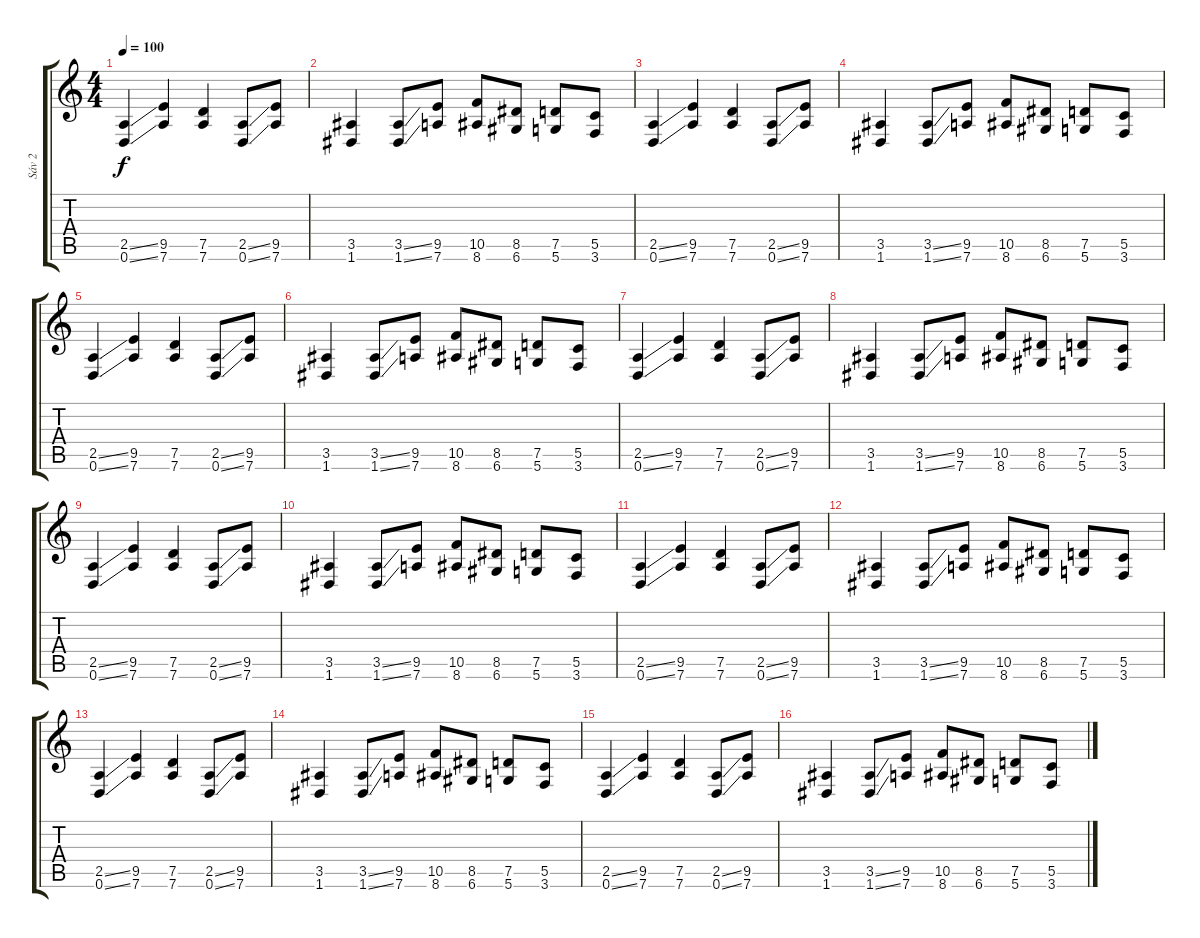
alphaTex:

\track ("Sáv 2" "Sáv 2") {instrument electricguitarclean}
\staff {score tabs}
\tuning (D4 A3 F3 C3 G2 D2) {hide}
\ts (4 4)
\tempo 100
\clef g2
\ks c
(2.5{ss} 0.6{ss}).4{dy f} (9.5 7.6).4 (7.5 7.6).4 (2.5{ss} 0.6{ss}).8 (9.5 7.6).8 |
(3.5 1.6).4 (3.5{ss} 1.6{ss}).8 (9.5 7.6).8 (10.5 8.6).8 (8.5 6.6).8 (7.5 5.6).8 (5.5 3.6).8 |
(2.5{ss} 0.6{ss}).4 (9.5 7.6).4 (7.5 7.6).4 (2.5{ss} 0.6{ss}).8 (9.5 7.6).8 |
(3.5 1.6).4 (3.5{ss} 1.6{ss}).8 (9.5 7.6).8 (10.5 8.6).8 (8.5 6.6).8 (7.5 5.6).8 (5.5 3.6).8 |
(2.5{ss} 0.6{ss}).4 (9.5 7.6).4 (7.5 7.6).4 (2.5{ss} 0.6{ss}).8 (9.5 7.6).8 |
(3.5 1.6).4 (3.5{ss} 1.6{ss}).8 (9.5 7.6).8 (10.5 8.6).8 (8.5 6.6).8 (7.5 5.6).8 (5.5 3.6).8 |
(2.5{ss} 0.6{ss}).4 (9.5 7.6).4 (7.5 7.6).4 (2.5{ss} 0.6{ss}).8 (9.5 7.6).8 |
(3.5 1.6).4 (3.5{ss} 1.6{ss}).8 (9.5 7.6).8 (10.5 8.6).8 (8.5 6.6).8 (7.5 5.6).8 (5.5 3.6).8 |
(2.5{ss} 0.6{ss}).4 (9.5 7.6).4 (7.5 7.6).4 (2.5{ss} 0.6{ss}).8 (9.5 7.6).8 |
(3.5 1.6).4 (3.5{ss} 1.6{ss}).8 (9.5 7.6).8 (10.5 8.6).8 (8.5 6.6).8 (7.5 5.6).8 (5.5 3.6).8 |
(2.5{ss} 0.6{ss}).4 (9.5 7.6).4 (7.5 7.6).4 (2.5{ss} 0.6{ss}).8 (9.5 7.6).8 |
(3.5 1.6).4 (3.5{ss} 1.6{ss}).8 (9.5 7.6).8 (10.5 8.6).8 (8.5 6.6).8 (7.5 5.6).8 (5.5 3.6).8 |
(2.5{ss} 0.6{ss}).4 (9.5 7.6).4 (7.5 7.6).4 (2.5{ss} 0.6{ss}).8 (9.5 7.6).8 |
(3.5 1.6).4 (3.5{ss} 1.6{ss}).8 (9.5 7.6).8 (10.5 8.6).8 (8.5 6.6).8 (7.5 5.6).8 (5.5 3.6).8 |
(2.5{ss} 0.6{ss}).4 (9.5 7.6).4 (7.5 7.6).4 (2.5{ss} 0.6{ss}).8 (9.5 7.6).8 |
(3.5 1.6).4 (3.5{ss} 1.6{ss}).8 (9.5 7.6).8 (10.5 8.6).8 (8.5 6.6).8 (7.5 5.6).8 (5.5 3.6).8
